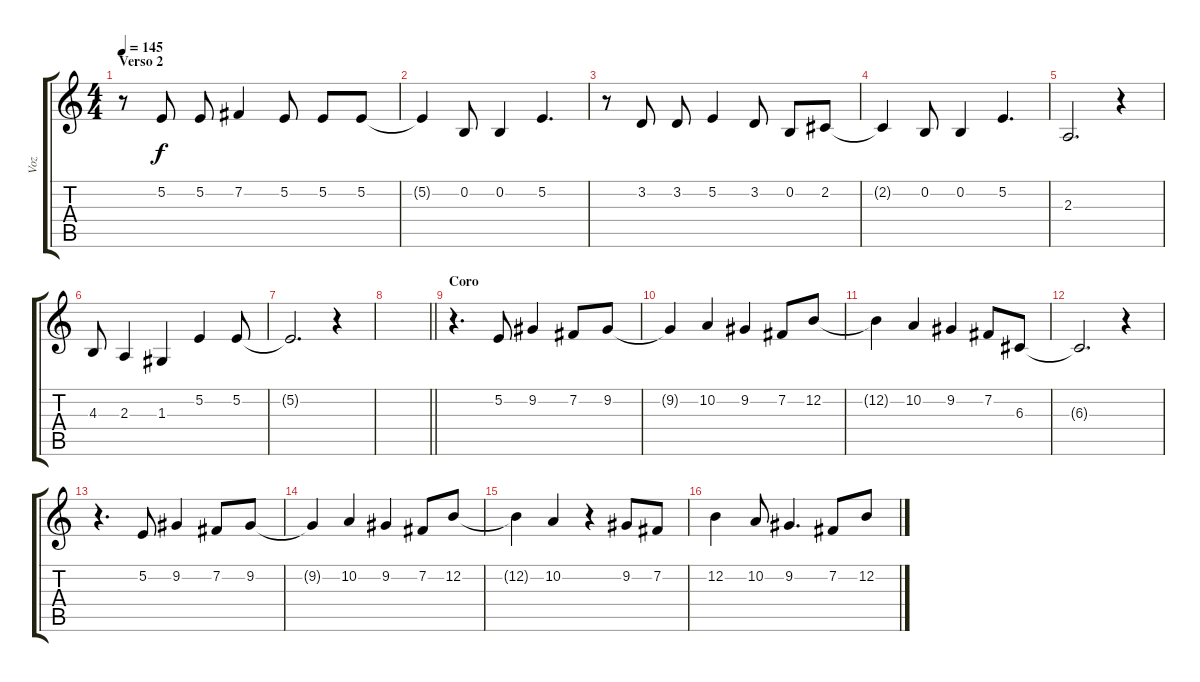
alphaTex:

\track ("Voz" "Voz") {instrument flute}
\staff {score tabs}
\tuning (E4 B3 G3 D3 A2 E2) {hide}
\ts (4 4)
\section ("" "Verso 2")
\tempo 145
\clef g2
\ks c
r.8{dy f} 5.2.8 5.2.8 7.2.4 5.2.8 5.2.8 5.2.8 |
5.2{t}.4 0.2.8 0.2.4 5.2.4{d} |
r.8 3.2.8 3.2.8 5.2.4 3.2.8 0.2.8 2.2.8 |
2.2{t}.4 0.2.8 0.2.4 5.2.4{d} |
2.3.2{d} r.4 |
4.3.8 2.3.4 1.3.4 5.2.4 5.2.8 |
5.2{t}.2{d} r.4 |
\barLineRight lightlight
|
\section ("" "Coro")
r.4{d} 5.2.8 9.2.4 7.2.8 9.2.8 |
9.2{t}.4 10.2.4 9.2.4 7.2.8 12.2.8 |
12.2{t}.4 10.2.4 9.2.4 7.2.8 6.3.8 |
6.3{t}.2{d} r.4 |
r.4{d} 5.2.8 9.2.4 7.2.8 9.2.8 |
9.2{t}.4 10.2.4 9.2.4 7.2.8 12.2.8 |
12.2{t}.4 10.2.4 r.4 9.2.8 7.2.8 |
12.2.4 10.2.8 9.2.4{d} 7.2.8 12.2.8
